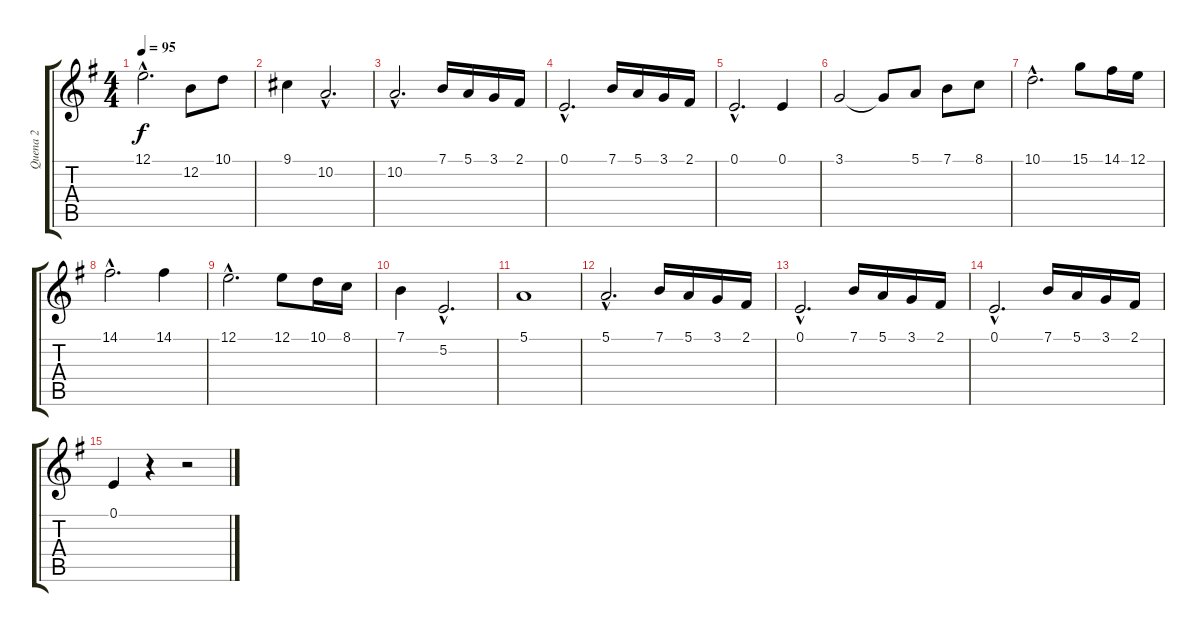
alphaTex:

\track ("Quena 2" "Quena 2") {instrument flute}
\staff {score tabs}
\tuning (E4 B3 G3 D3 A2 E2) {hide}
\ts (4 4)
\tempo 95
\clef g2
\ks g
12.1{hac}.2{d dy f} 12.2.8 10.1.8 |
9.1.4 10.2{hac}.2{d} |
10.2{hac}.2{d} 7.1.16 5.1.16 3.1.16 2.1.16 |
0.1{hac}.2{d} 7.1.16 5.1.16 3.1.16 2.1.16 |
0.1{hac}.2{d} 0.1.4 |
3.1.2 3.1{t}.8 5.1.8 7.1.8 8.1.8 |
10.1{hac}.2{d} 15.1.8 14.1.16 12.1.16 |
14.1{hac}.2{d} 14.1.4 |
12.1{hac}.2{d} 12.1.8 10.1.16 8.1.16 |
7.1.4 5.2{hac}.2{d} |
5.1.1 |
5.1{hac}.2{d} 7.1.16 5.1.16 3.1.16 2.1.16 |
0.1{hac}.2{d} 7.1.16 5.1.16 3.1.16 2.1.16 |
0.1{hac}.2{d} 7.1.16 5.1.16 3.1.16 2.1.16 |
0.1.4 r.4 r.2
